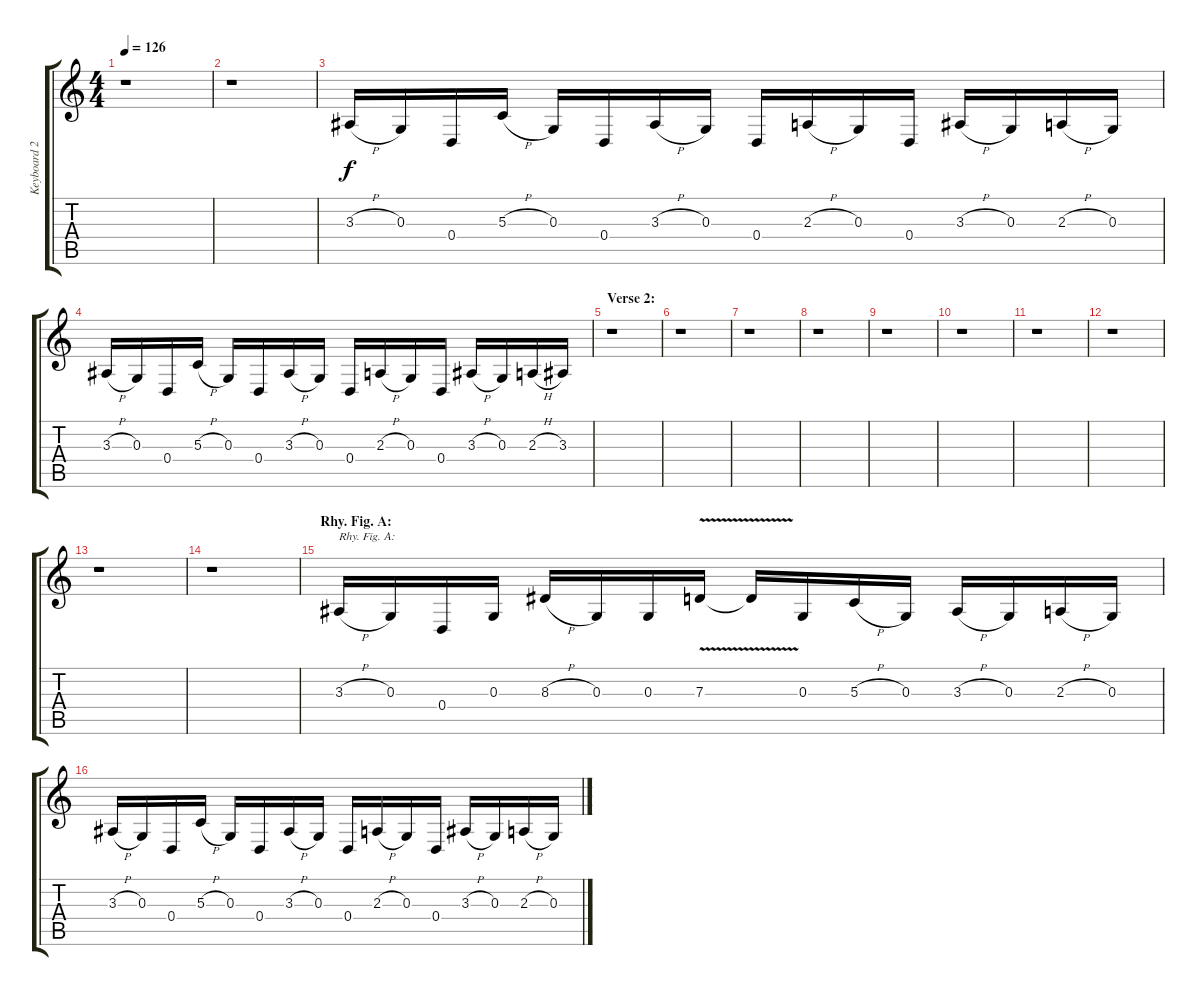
\track ("Keyboard 2" "Keyboard 2") {instrument reedorgan}
\staff {score tabs}
\tuning (E4 B3 G3 D3 A2 E2) {hide}
\ts (4 4)
\tempo 126
\clef g2
\ks c
r.1{dy f} |
r.1 |
3.3{h}.16 0.3.16 0.4.16 5.3{h}.16 0.3.16 0.4.16 3.3{h}.16 0.3.16 0.4.16 2.3{h}.16 0.3.16 0.4.16 3.3{h}.16 0.3.16 2.3{h}.16 0.3.16 |
3.3{h}.16 0.3.16 0.4.16 5.3{h}.16 0.3.16 0.4.16 3.3{h}.16 0.3.16 0.4.16 2.3{h}.16 0.3.16 0.4.16 3.3{h}.16 0.3.16 2.3{h}.16 3.3.16 |
\section ("" "Verse 2:")
r.1 |
r.1 |
r.1 |
r.1 |
r.1 |
r.1 |
r.1 |
r.1 |
r.1 |
r.1 |
\section ("" "Rhy. Fig. A:")
3.3{h}.16{txt "Rhy. Fig. A:"} 0.3.16 0.4.16 0.3.16 8.3{h}.16 0.3.16 0.3.16 7.3{v}.16 7.3{t}.16 0.3.16 5.3{h}.16 0.3.16 3.3{h}.16 0.3.16 2.3{h}.16 0.3.16 |
3.3{h}.16 0.3.16 0.4.16 5.3{h}.16 0.3.16 0.4.16 3.3{h}.16 0.3.16 0.4.16 2.3{h}.16 0.3.16 0.4.16 3.3{h}.16 0.3.16 2.3{h}.16 0.3.16
